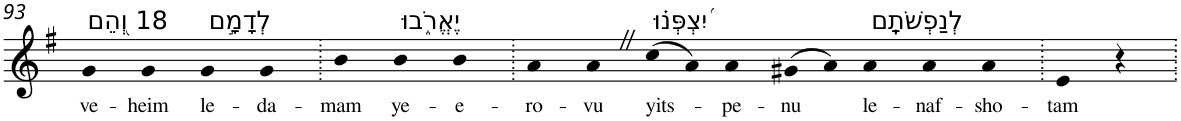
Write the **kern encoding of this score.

**kern	**text
*part1	*part1
*staff1	*staff1
*I"Piano	*
*I'Pno	*
!!LO:PB:g=z
*clefG2	*
*k[f#]	*
*G:	*
=93	=93
!LO:TX:a:t=18 וְ֭הֵם	!
!	!LO:LY:b
4g	ve-
!	!LO:LY:b
4g	-heim
!LO:TX:a:t=לְדָמָ֣ם	!
!	!LO:LY:b
4g	le-
!	!LO:LY:b
4g	-da-
=94.	=94.
!	!LO:LY:b
4b	-mam
!LO:TX:a:t=יֶאֱרֹ֑בוּ	!
!	!LO:LY:b
4b	ye-
!	!LO:LY:b
4b	-e-
=95.	=95.
!	!LO:LY:b
4a	-ro-
!	!LO:LY:b
4aZ	-vu
!LO:TX:a:t=יִ֝צְפְּנ֗וּ	!
!	!LO:LY:b
(>8cc	yits-
8a)	.
!	!LO:LY:b
4a	-pe-
!	!LO:LY:b
(>8g#X	-nu
8a)	.
!LO:TX:a:t=לְנַפְשֹׁתָֽם	!
!	!LO:LY:b
4a	le-
!	!LO:LY:b
4a	-naf-
!	!LO:LY:b
4a	-sho-
=96.	=96.
!	!LO:LY:b
4e	-tam
4r	.
=.	=.
*-	*-
